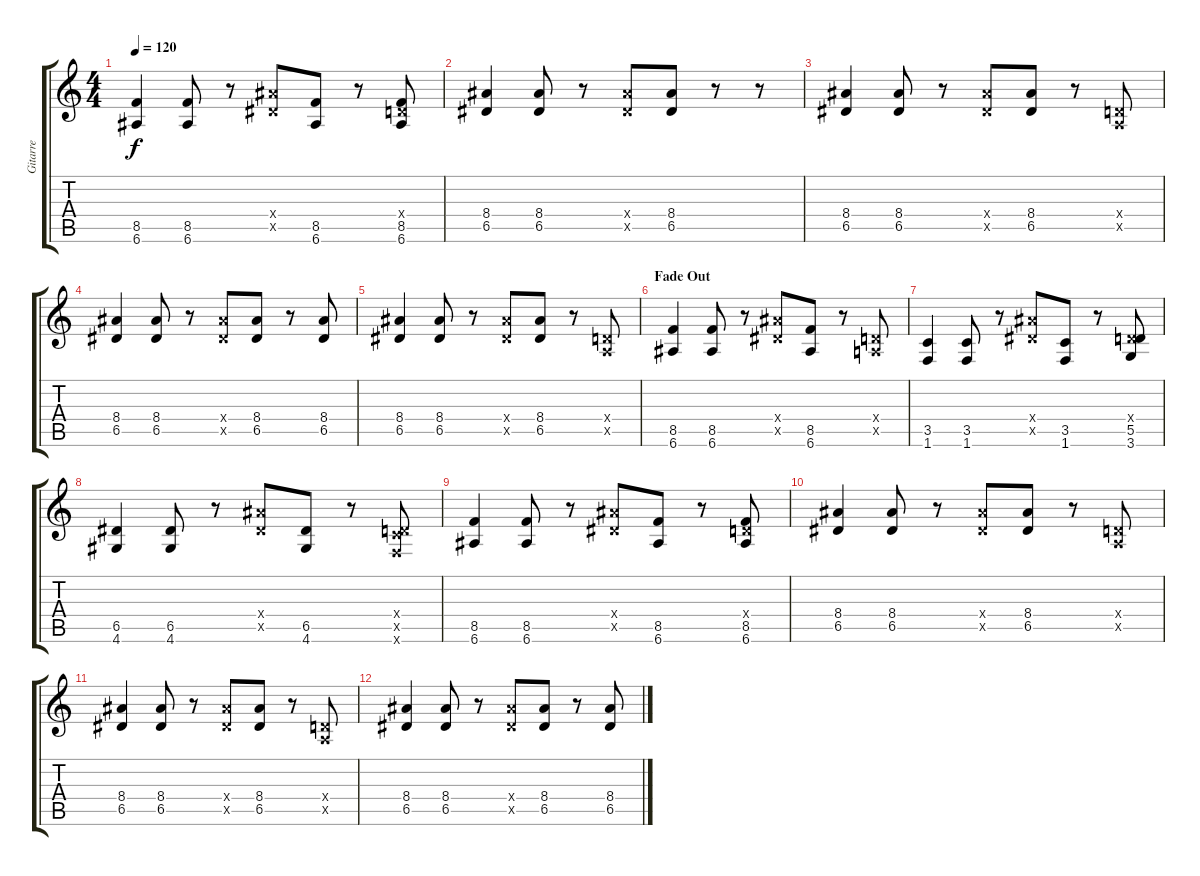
\track ("Gitarre" "Gitarre") {instrument overdrivenguitar}
\staff {score tabs}
\tuning (E4 B3 G3 D3 A2 E2) {hide}
\ts (4 4)
\tempo 120
\clef g2
\ks c
(8.5 6.6).4{dy f volume 12} (8.5 6.6).8 r.8 (8.4{x} 6.5{x}).8 (8.5 6.6).8 r.8 (0.4{x} 8.5 6.6).8 |
(8.4 6.5).4{volume 12} (8.4 6.5).8 r.8 (8.4{x} 6.5{x}).8 (8.4 6.5).8 r.8 r.8 |
(8.4 6.5).4{volume 12} (8.4 6.5).8 r.8 (8.4{x} 6.5{x}).8 (8.4 6.5).8 r.8 (0.4{x} 0.5{x}).8 |
(8.4 6.5).4{volume 12} (8.4 6.5).8 r.8 (8.4{x} 6.5{x}).8 (8.4 6.5).8 r.8 (8.4 6.5).8 |
(8.4 6.5).4{volume 12} (8.4 6.5).8 r.8 (8.4{x} 6.5{x}).8 (8.4 6.5).8 r.8 (0.4{x} 0.5{x}).8 |
\section ("" "Fade Out")
(8.5 6.6).4{volume 12} (8.5 6.6).8 r.8 (8.4{x} 6.5{x}).8 (8.5 6.6).8 r.8 (0.4{x} 0.5{x}).8 |
(3.5 1.6).4{volume 12} (3.5 1.6).8 r.8 (8.4{x} 6.5{x}).8 (3.5 1.6).8 r.8 (0.4{x} 5.5 3.6).8 |
(6.5 4.6).4{volume 10} (6.5 4.6).8 r.8 (8.4{x} 6.5{x}).8 (6.5 4.6).8 r.8 (0.4{x} 3.5{x} 1.6{x}).8 |
(8.5 6.6).4{volume 8} (8.5 6.6).8 r.8 (8.4{x} 6.5{x}).8 (8.5 6.6).8 r.8 (0.4{x} 8.5 6.6).8 |
(8.4 6.5).4{volume 6} (8.4 6.5).8 r.8 (8.4{x} 6.5{x}).8 (8.4 6.5).8 r.8 (0.4{x} 0.5{x}).8 |
(8.4 6.5).4{volume 4} (8.4 6.5).8 r.8 (8.4{x} 6.5{x}).8 (8.4 6.5).8 r.8 (0.4{x} 0.5{x}).8 |
(8.4 6.5).4{volume 2} (8.4 6.5).8 r.8 (8.4{x} 6.5{x}).8 (8.4 6.5).8 r.8 (8.4 6.5).8
